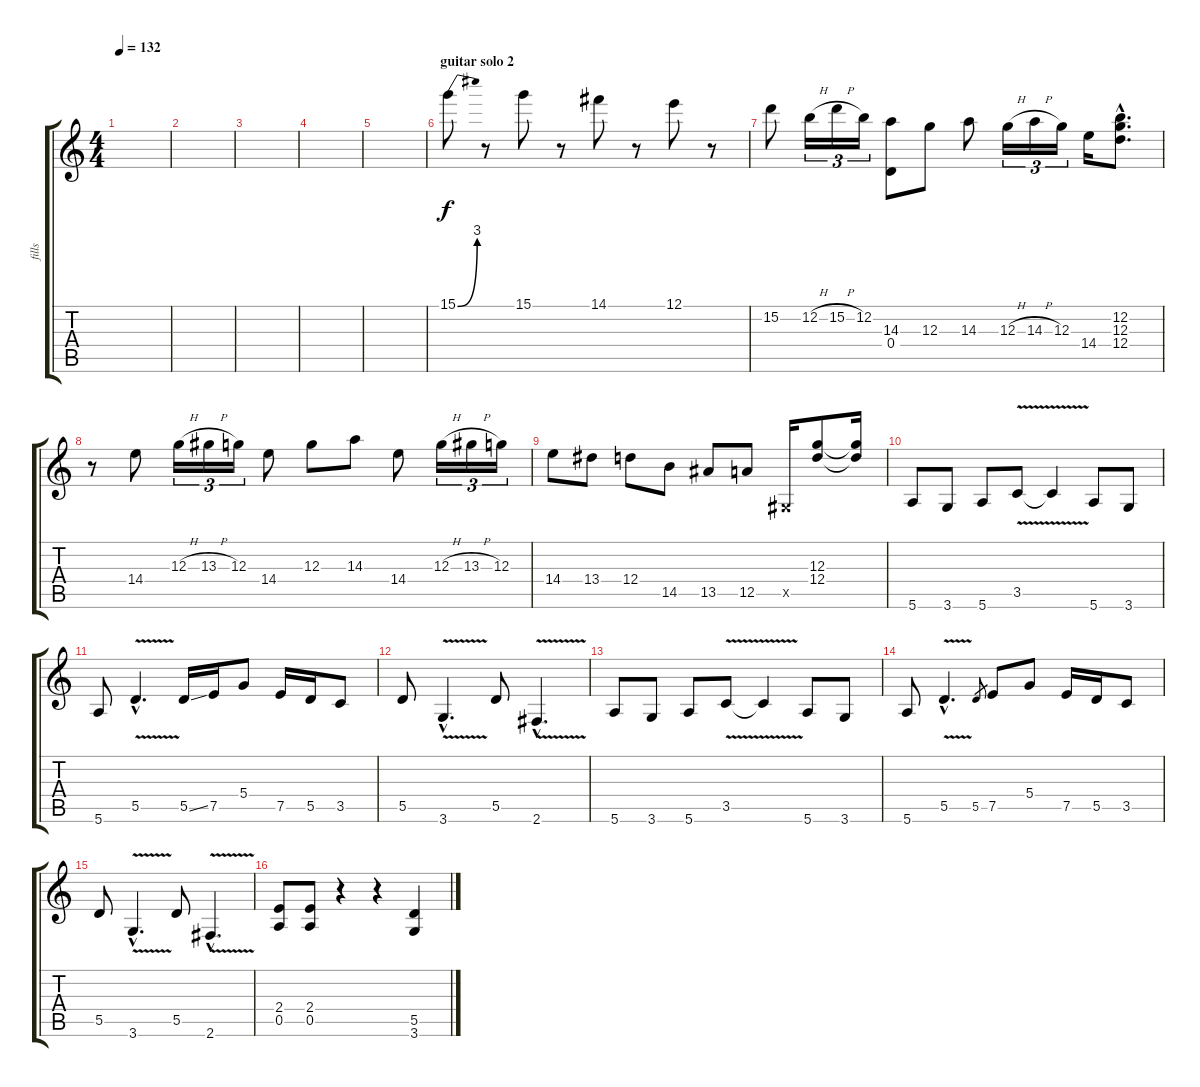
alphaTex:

\track ("fills" "fills") {instrument distortionguitar}
\staff {score tabs}
\tuning (E4 B3 G3 D3 A2 E2) {hide}
\ts (4 4)
\tempo 132
\clef g2
\ks c
|
|
|
|
|
\section ("" "guitar solo 2")
15.1{be (bend 0 0 60 12)}.8 r.8 15.1.8 r.8 14.1.8 r.8 12.1.8 r.8 |
15.2.8 12.2{h}.16{tu (3 2)} 15.2{h}.16{tu (3 2)} 12.2.16{tu (3 2)} (14.3 0.4).8 12.3.8 14.3.8 12.3{h}.16{tu (3 2)} 14.3{h}.16{tu (3 2)} 12.3.16{tu (3 2)} 14.4.16 (12.2{hac} 12.3{hac} 12.4{hac}).8{d} |
r.8 14.4.8{txt " "} 12.3{h}.16{tu (3 2)} 13.3{h}.16{tu (3 2)} 12.3.16{tu (3 2)} 14.4.8 12.3.8 14.3.8 14.4.8 12.3{h}.16{tu (3 2)} 13.3{h}.16{tu (3 2)} 12.3.16{tu (3 2)} |
14.4.8 13.4.8 12.4.8 14.5.8 13.5.8 12.5.8 -1.5{x}.16 (12.3 12.4).8 (12.3{t} 12.4{t}).16 |
5.6.8 3.6.8 5.6.8 3.5{v}.8 3.5{t}.4 5.6.8 3.6.8 |
5.6.8 5.5{v hac}.4{d} 5.5{ss}.16 7.5.16 5.4.8 7.5.16 5.5.16 3.5.8 |
5.5.8 3.6{v hac}.4{d} 5.5.8 2.6{v hac}.4{d} |
5.6.8 3.6.8 5.6.8 3.5{v}.8 3.5{t}.4 5.6.8 3.6.8 |
5.6.8 5.5{v hac}.4{d} 5.5.8{gr} 7.5.8 5.4.8 7.5.16 5.5.16 3.5.8 |
5.5.8 3.6{v hac}.4{d} 5.5.8 2.6{v hac}.4{d} |
(2.4 0.5).8 (2.4 0.5).8 r.4 r.4 (5.5 3.6).4
